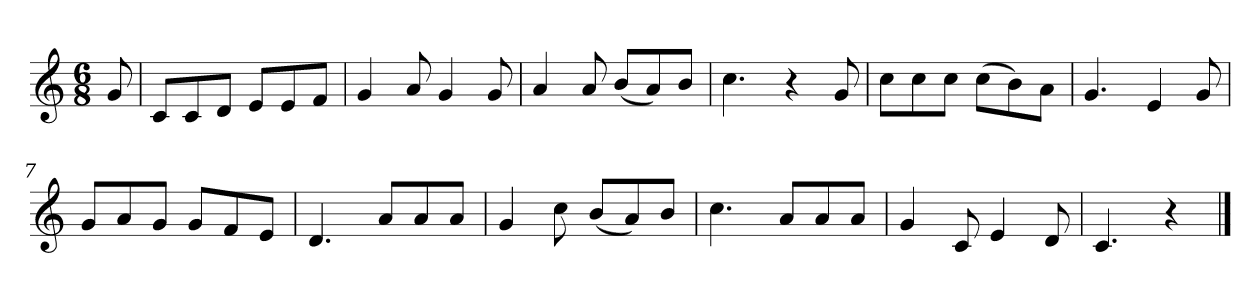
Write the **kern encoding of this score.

**kern
*part1
*staff1
*k[]
*M6/8
*MM120
=
8g
=1
8cL
8c
8dJ
8eL
8e
8fJ
=2
4g
8a
4g
8g
=3
4a
8a
(8bL
8a)
8bJ
=4
4.cc
4r
8g
=5
8ccL
8cc
8ccJ
(8ccL
8b)
8aJ
=6
4.g
4e
8g
=7
8gL
8a
8gJ
8gL
8f
8eJ
=8
4.d
8aL
8a
8aJ
=9
4g
8cc
(8bL
8a)
8bJ
=10
4.cc
8aL
8a
8aJ
=11
4g
8c
4e
8d
=12
4.c
4r
==
*-
